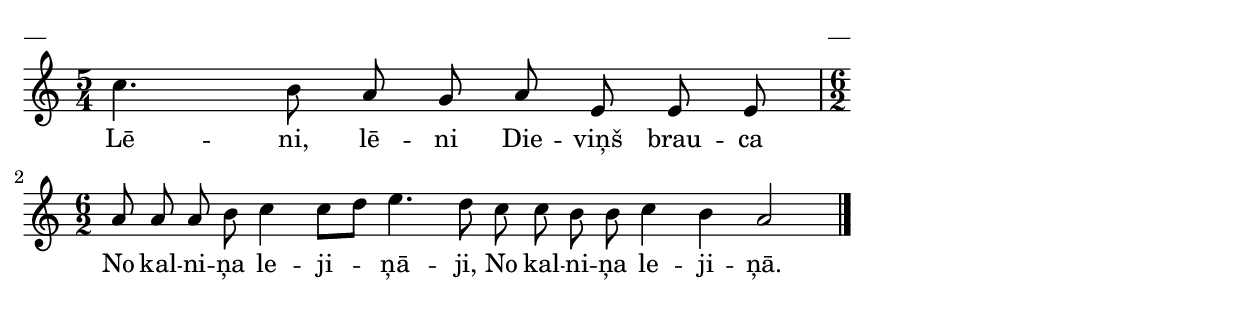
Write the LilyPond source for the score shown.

\version "2.13.16"
%\header {
%    title = "Lēni, lēni Dieviņš brauca"
%}
\paper {
line-width = 14\cm
left-margin = 0.4\cm
between-system-padding = 0.1\cm
between-system-space = 0.1\cm
}
\layout {
indent = #0
ragged-last = ##f
}


voiceA = {
\clef "treble"
\key a \minor
\time 5/4
c''4. b'8 a' g' a' e' e' e' 
\time 6/2
a'8 a' a' b' c''4 c''8[ d''8] e''4. d''8 c'' c'' b' b' c''4 b' a'2
\bar "|."
} 

lyricA = \lyricmode {
Lē -- ni, lē -- ni Die -- viņš brau -- ca 
No kal -- ni -- ņa le -- ji -- ņā -- ji, No kal -- ni -- ņa le -- ji -- ņā.
}

fullScore = <<
\new Staff {
<<
\new Voice = "voiceA" { \oneVoice \autoBeamOff \voiceA }
\lyricsto "voiceA" \new Lyrics \lyricA
>>
}
>>

\score {
\fullScore
\header { piece = "__" opus = "__" }
}
\markup { \with-color #(x11-color 'white) \sans \smaller "__" }
\score {
\unfoldRepeats
\fullScore
\midi {
\context { \Staff \remove "Staff_performer" }
\context { \Voice \consists "Staff_performer" }
}
}



